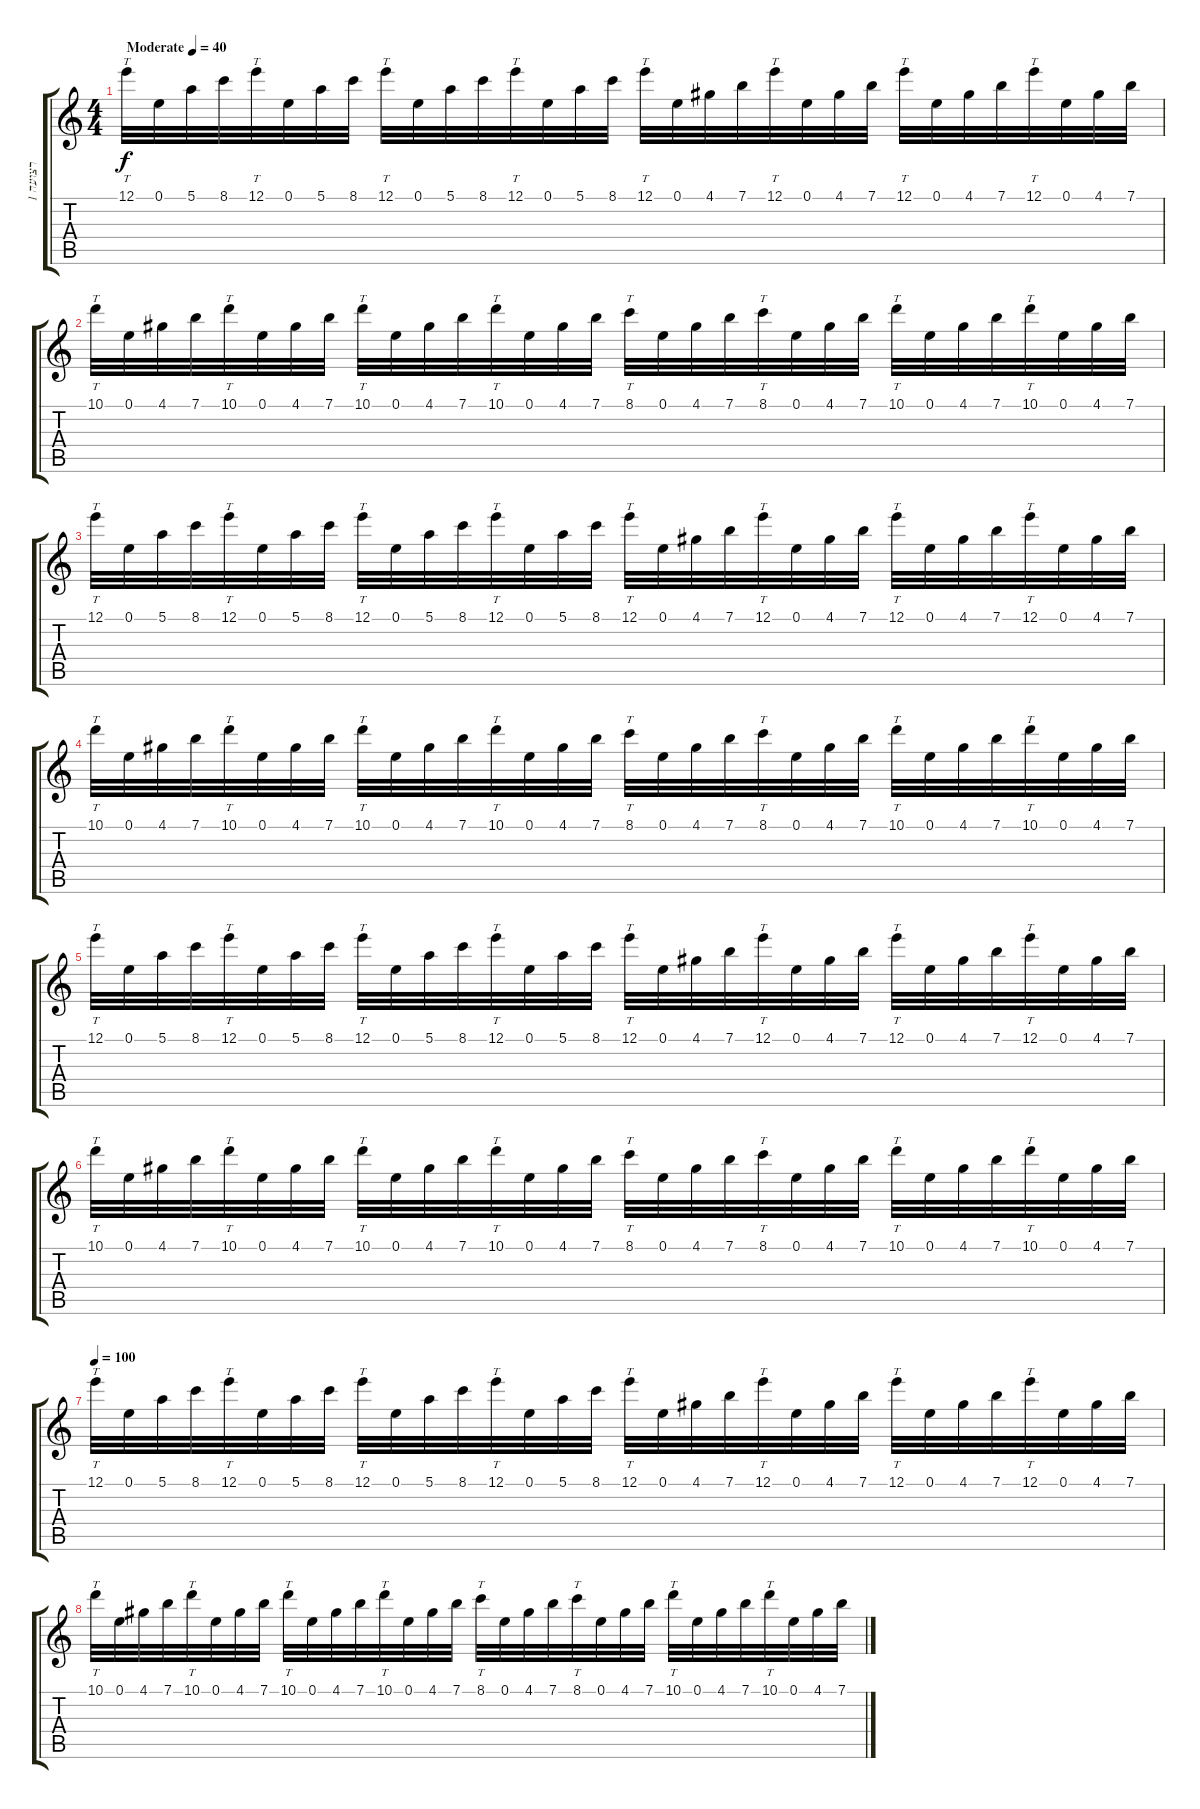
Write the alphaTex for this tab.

\track ("רצועה 1" "רצועה 1") {instrument distortionguitar}
\staff {score tabs}
\tuning (E4 B3 G3 D3 A2 E2) {hide}
\ts (4 4)
\tempo (40 "Moderate")
\tempo 100
\tempo (40 "Moderate")
\clef g2
\ks c
12.1.32{tt dy f instrument distortionguitar} 0.1.32 5.1.32 8.1.32 12.1.32{tt} 0.1.32 5.1.32 8.1.32 12.1.32{tt} 0.1.32 5.1.32 8.1.32 12.1.32{tt} 0.1.32 5.1.32 8.1.32 12.1.32{tt} 0.1.32 4.1.32 7.1.32 12.1.32{tt} 0.1.32 4.1.32 7.1.32 12.1.32{tt} 0.1.32 4.1.32 7.1.32 12.1.32{tt} 0.1.32 4.1.32 7.1.32 |
10.1.32{tt} 0.1.32 4.1.32 7.1.32 10.1.32{tt} 0.1.32 4.1.32 7.1.32 10.1.32{tt} 0.1.32 4.1.32 7.1.32 10.1.32{tt} 0.1.32 4.1.32 7.1.32 8.1.32{tt} 0.1.32 4.1.32 7.1.32 8.1.32{tt} 0.1.32 4.1.32 7.1.32 10.1.32{tt} 0.1.32 4.1.32 7.1.32 10.1.32{tt} 0.1.32 4.1.32 7.1.32 |
12.1.32{tt} 0.1.32 5.1.32 8.1.32 12.1.32{tt} 0.1.32 5.1.32 8.1.32 12.1.32{tt} 0.1.32 5.1.32 8.1.32 12.1.32{tt} 0.1.32 5.1.32 8.1.32 12.1.32{tt} 0.1.32 4.1.32 7.1.32 12.1.32{tt} 0.1.32 4.1.32 7.1.32 12.1.32{tt} 0.1.32 4.1.32 7.1.32 12.1.32{tt} 0.1.32 4.1.32 7.1.32 |
10.1.32{tt} 0.1.32 4.1.32 7.1.32 10.1.32{tt} 0.1.32 4.1.32 7.1.32 10.1.32{tt} 0.1.32 4.1.32 7.1.32 10.1.32{tt} 0.1.32 4.1.32 7.1.32 8.1.32{tt} 0.1.32 4.1.32 7.1.32 8.1.32{tt} 0.1.32 4.1.32 7.1.32 10.1.32{tt} 0.1.32 4.1.32 7.1.32 10.1.32{tt} 0.1.32 4.1.32 7.1.32 |
12.1.32{tt} 0.1.32 5.1.32 8.1.32 12.1.32{tt} 0.1.32 5.1.32 8.1.32 12.1.32{tt} 0.1.32 5.1.32 8.1.32 12.1.32{tt} 0.1.32 5.1.32 8.1.32 12.1.32{tt} 0.1.32 4.1.32 7.1.32 12.1.32{tt} 0.1.32 4.1.32 7.1.32 12.1.32{tt} 0.1.32 4.1.32 7.1.32 12.1.32{tt} 0.1.32 4.1.32 7.1.32 |
10.1.32{tt} 0.1.32 4.1.32 7.1.32 10.1.32{tt} 0.1.32 4.1.32 7.1.32 10.1.32{tt} 0.1.32 4.1.32 7.1.32 10.1.32{tt} 0.1.32 4.1.32 7.1.32 8.1.32{tt} 0.1.32 4.1.32 7.1.32 8.1.32{tt} 0.1.32 4.1.32 7.1.32 10.1.32{tt} 0.1.32 4.1.32 7.1.32 10.1.32{tt} 0.1.32 4.1.32 7.1.32 |
\tempo 100
12.1.32{tt} 0.1.32 5.1.32 8.1.32 12.1.32{tt} 0.1.32 5.1.32 8.1.32 12.1.32{tt} 0.1.32 5.1.32 8.1.32 12.1.32{tt} 0.1.32 5.1.32 8.1.32 12.1.32{tt} 0.1.32 4.1.32 7.1.32 12.1.32{tt} 0.1.32 4.1.32 7.1.32 12.1.32{tt} 0.1.32 4.1.32 7.1.32 12.1.32{tt} 0.1.32 4.1.32 7.1.32 |
10.1.32{tt} 0.1.32 4.1.32 7.1.32 10.1.32{tt} 0.1.32 4.1.32 7.1.32 10.1.32{tt} 0.1.32 4.1.32 7.1.32 10.1.32{tt} 0.1.32 4.1.32 7.1.32 8.1.32{tt} 0.1.32 4.1.32 7.1.32 8.1.32{tt} 0.1.32 4.1.32 7.1.32 10.1.32{tt} 0.1.32 4.1.32 7.1.32 10.1.32{tt} 0.1.32 4.1.32 7.1.32
